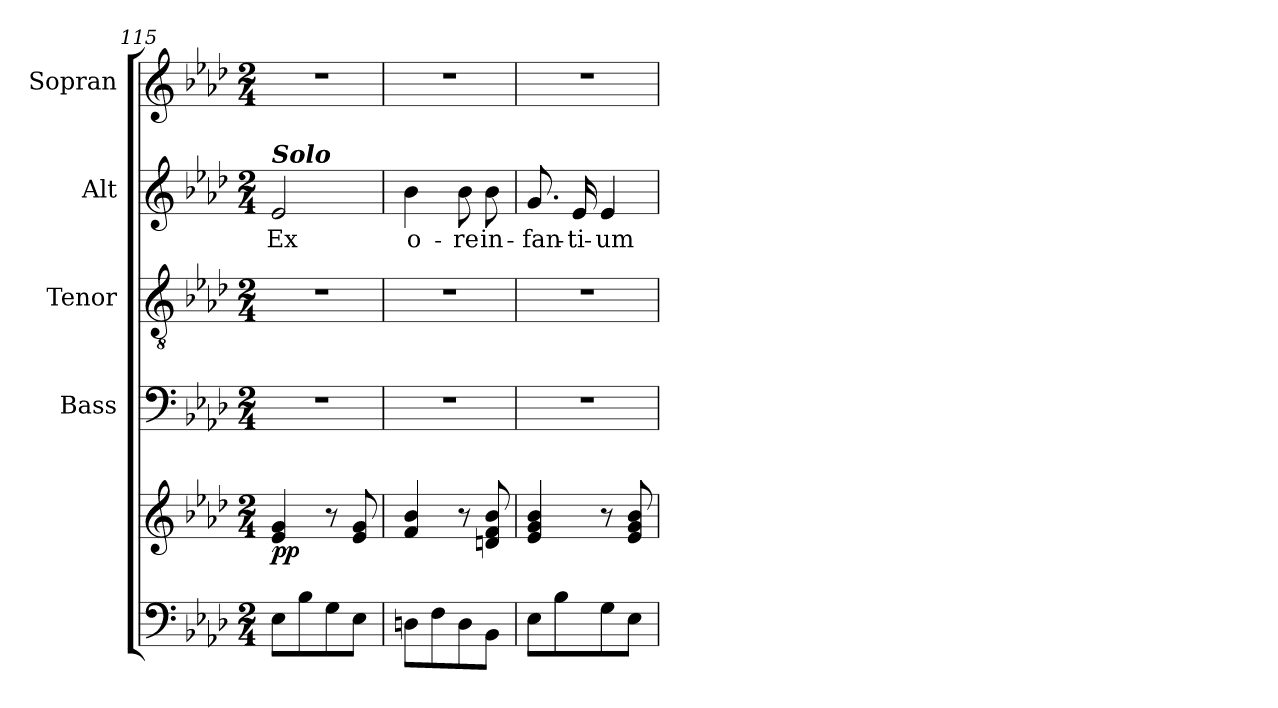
**kern	**kern	**dynam	**kern	**kern	**kern	**text	**kern
*part5	*part5	*part5	*part4	*part3	*part2	*part2	*part1
*staff6	*staff5	*staff5/6	*staff4	*staff3	*staff2	*staff2	*staff1
*	*	*	*I"Bass	*I"Tenor	*I"Alt	*	*I"Sopran
*	*	*	*I'B.	*I'T.	*I'A.	*	*I'S.
*clefF4	*clefG2	*	*clefF4	*clefGv2	*clefG2	*	*clefG2
*k[b-e-a-d-]	*k[b-e-a-d-]	*	*k[b-e-a-d-]	*k[b-e-a-d-]	*k[b-e-a-d-]	*	*k[b-e-a-d-]
*A-:	*A-:	*	*A-:	*A-:	*A-:	*	*A-:
*M2/4	*M2/4	*	*M2/4	*M2/4	*M2/4	*	*M2/4
=115	=115	=115	=115	=115	=115	=115	=115
!	!	!	!	!	!LO:TX:a:Bi:t=Solo	!	!
!	!	!LO:DY:b	!	!	!	!LO:LY:b	!
8E-\L	4e-/ 4g/	pp	2r	2r	2e-/	Ex	2r
8B-\	.	.	.	.	.	.	.
8G\	8r	.	.	.	.	.	.
8E-\J	8e-/ 8g/	.	.	.	.	.	.
=116	=116	=116	=116	=116	=116	=116	=116
!	!	!	!	!	!	!LO:LY:b	!
8Dn\L	4f/ 4b-/	.	2r	2r	4b-\	o-	2r
8F\	.	.	.	.	.	.	.
!	!	!	!	!	!	!LO:LY:b	!
8D\	8r	.	.	.	8b-\	-re	.
!	!	!	!	!	!	!LO:LY:b	!
8BB-\J	8dn/ 8f/ 8b-/	.	.	.	8b-\	in-	.
=117	=117	=117	=117	=117	=117	=117	=117
!	!	!	!	!	!	!LO:LY:b	!
8E-\L	4e-/ 4g/ 4b-/	.	2r	2r	8.g/	-fan-	2r
8B-\	.	.	.	.	.	.	.
!	!	!	!	!	!	!LO:LY:b	!
.	.	.	.	.	16e-/	-ti-	.
!	!	!	!	!	!	!LO:LY:b	!
8G\	8r	.	.	.	4e-/	-um	.
8E-\J	8e-/ 8g/ 8b-/	.	.	.	.	.	.
=	=	=	=	=	=	=	=
*-	*-	*-	*-	*-	*-	*-	*-
